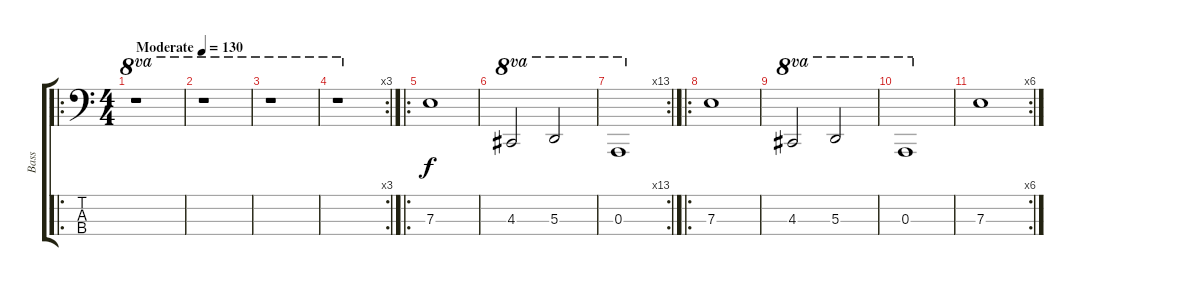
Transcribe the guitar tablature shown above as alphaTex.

\track ("Bass" "Bass") {instrument electricbassfinger}
\staff {score tabs}
\tuning (G2 D2 A1 E1) {hide}
\ro
\ts (4 4)
\tempo (130 "Moderate")
\clef f4
\ks c
r.1{ot 8va dy f instrument electricbassfinger} |
r.1{ot 8va} |
r.1{ot 8va} |
\rc 3
r.1{ot 8va} |
\ro
7.3.1 |
4.3.2{ot 8va} 5.3.2{ot 8va} |
\rc 13
0.3.1{ot 8va} |
\ro
7.3.1 |
4.3.2{ot 8va} 5.3.2{ot 8va} |
0.3.1{ot 8va} |
\rc 6
7.3.1
